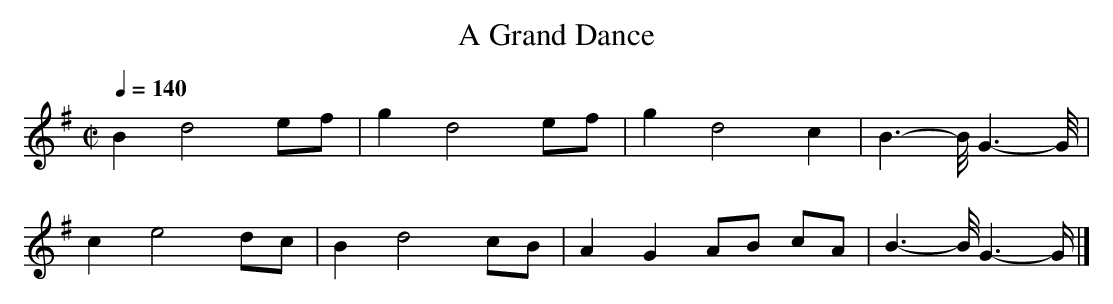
X:1
T:A Grand Dance
M:C|
L:1/8
Q:1/4=140
K:G
B2 d4 ef|g2 d4 ef|g2 d4 c2|B3-B/4 G3-G/4|!
c2 e4 dc|B2 d4 cB|A2 G2 AB cA|B3-B/4 G3-G/|]
